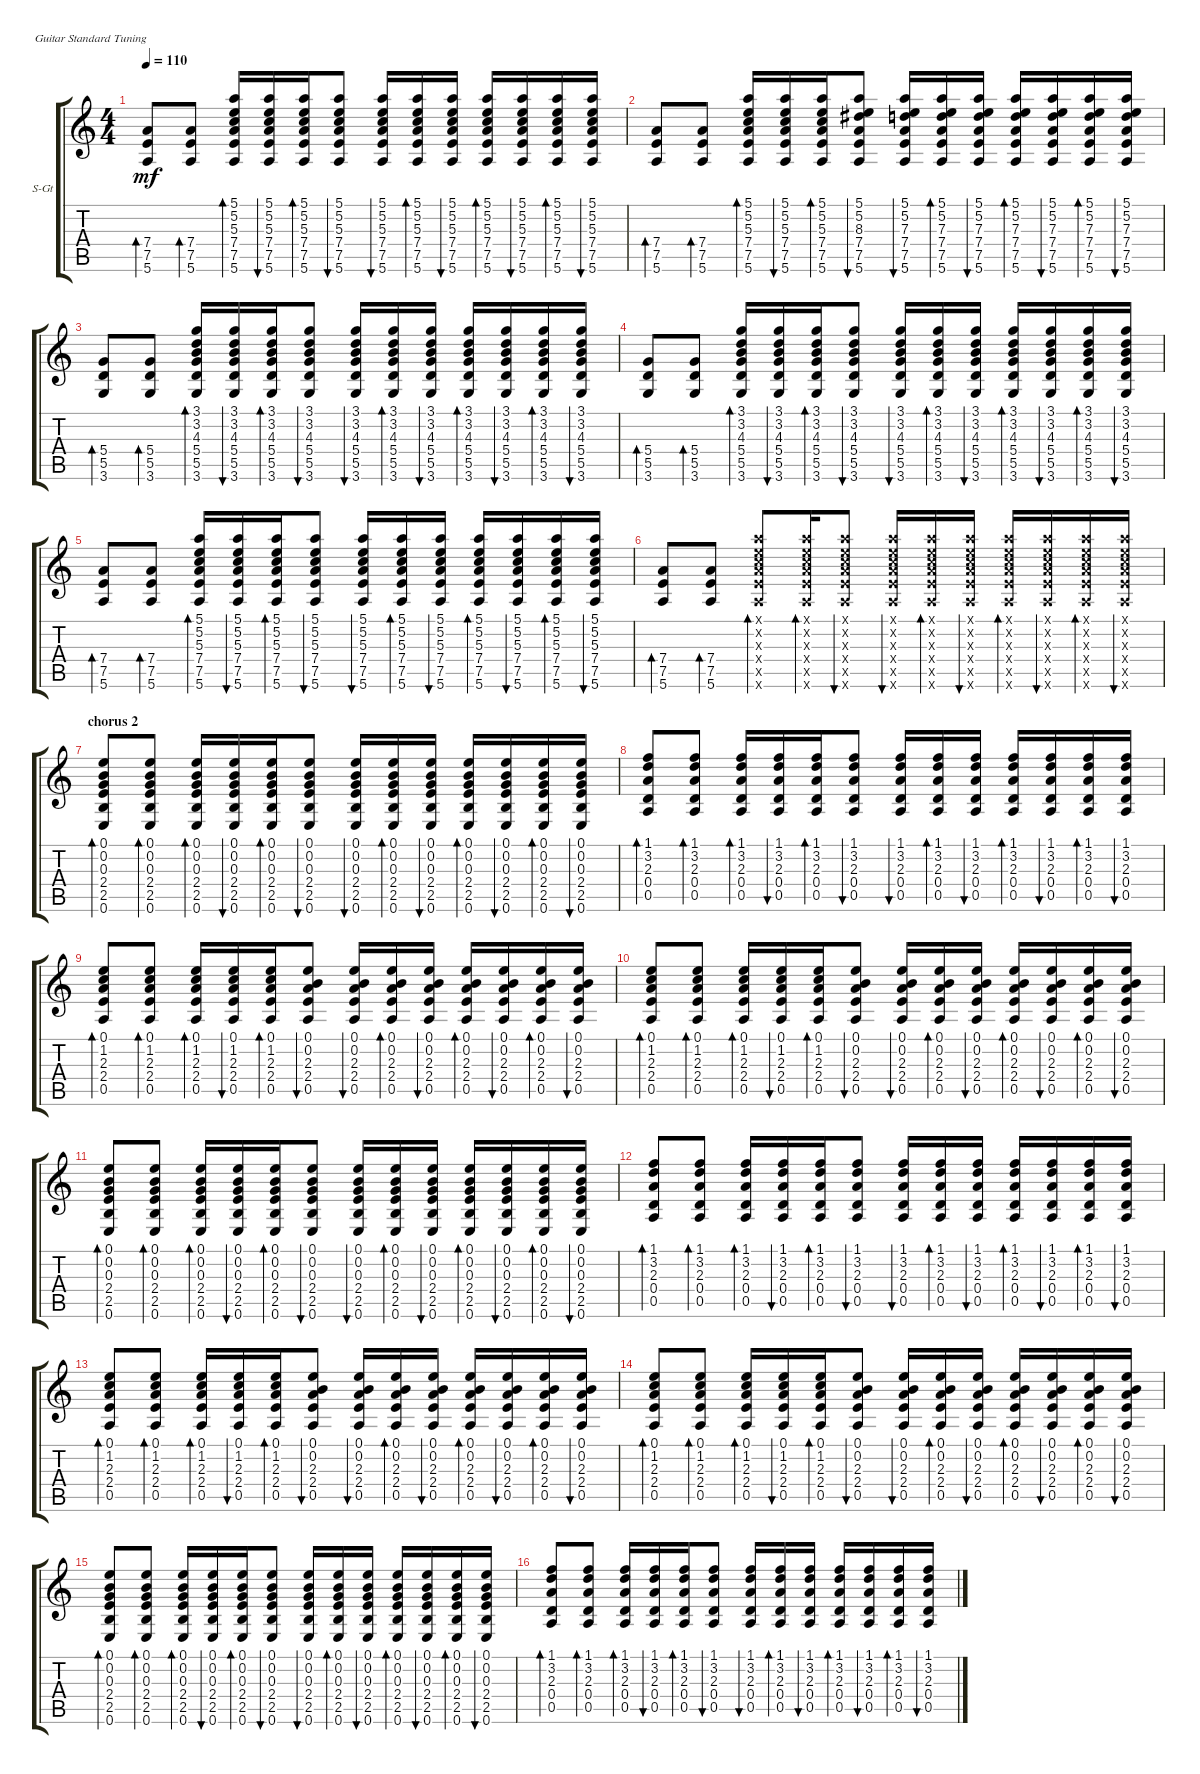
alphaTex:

\defaultSystemsLayout 4
\bracketExtendMode groupsimilarinstruments
\firstSystemTrackNameOrientation horizontal
\otherSystemsTrackNameOrientation horizontal
\track ("Steel Guitar" "S-Gt") {instrument acousticguitarsteel}
\staff {score tabs}
\tuning (E4 B3 G3 D3 A2 E2)
\ts (4 4)
\tempo 110
\clef g2
\ks aminor
(5.6 7.5 7.4).8{bd 30 dy mf} (5.6 7.5 7.4).8{bd 30} (5.6 7.5 7.4 5.3 5.2 5.1).16{bd 30} (5.6 7.5 7.4 5.3 5.2 5.1).16{bu 30} (5.6 7.5 7.4 5.3 5.2 5.1).16{bd 30} (5.6 7.5 7.4 5.3 5.2 5.1).8{bu 30} (5.6 7.5 7.4 5.3 5.2 5.1).16{bu 30} (5.6 7.5 7.4 5.3 5.2 5.1).16{bd 30} (5.6 7.5 7.4 5.3 5.2 5.1).16{bu 30} (5.6 7.5 7.4 5.3 5.2 5.1).16{bd 30} (5.6 7.5 7.4 5.3 5.2 5.1).16{bu 30} (5.6 7.5 7.4 5.3 5.2 5.1).16{bd 30} (5.6 7.5 7.4 5.3 5.2 5.1).16{bu 30} |
(5.6 7.5 7.4).8{bd 30} (5.6 7.5 7.4).8{bd 30} (5.6 7.5 7.4 5.3 5.2 5.1).16{bd 30} (5.6 7.5 7.4 5.3 5.2 5.1).16{bu 30} (5.6 7.5 7.4 5.3 5.2 5.1).16{bd 30} (5.6 7.5 7.4 8.3 5.2 5.1).8{bu 30} (5.6 7.5 7.4 7.3 5.2 5.1).16{bu 30} (5.6 7.5 7.4 7.3 5.2 5.1).16{bd 30} (5.6 7.5 7.4 7.3 5.2 5.1).16{bu 30} (5.6 7.5 7.4 7.3 5.2 5.1).16{bd 30} (5.6 7.5 7.4 7.3 5.2 5.1).16{bu 30} (5.6 7.5 7.4 7.3 5.2 5.1).16{bd 30} (5.6 7.5 7.4 7.3 5.2 5.1).16{bu 30} |
(3.6 5.5 5.4).8{bd 30} (3.6 5.5 5.4).8{bd 30} (3.6 5.5 5.4 4.3 3.2 3.1).16{bd 30} (3.6 5.5 5.4 4.3 3.2 3.1).16{bu 30} (3.6 5.5 5.4 4.3 3.2 3.1).16{bd 30} (3.6 5.5 5.4 4.3 3.2 3.1).8{bu 30} (3.6 5.5 5.4 4.3 3.2 3.1).16{bu 30} (3.6 5.5 5.4 4.3 3.2 3.1).16{bd 30} (3.6 5.5 5.4 4.3 3.2 3.1).16{bu 30} (3.6 5.5 5.4 4.3 3.2 3.1).16{bd 30} (3.6 5.5 5.4 4.3 3.2 3.1).16{bu 30} (3.6 5.5 5.4 4.3 3.2 3.1).16{bd 30} (3.6 5.5 5.4 4.3 3.2 3.1).16{bu 30} |
(3.6 5.5 5.4).8{bd 30} (3.6 5.5 5.4).8{bd 30} (3.6 5.5 5.4 4.3 3.2 3.1).16{bd 30} (3.6 5.5 5.4 4.3 3.2 3.1).16{bu 30} (3.6 5.5 5.4 4.3 3.2 3.1).16{bd 30} (3.6 5.5 5.4 4.3 3.2 3.1).8{bu 30} (3.6 5.5 5.4 4.3 3.2 3.1).16{bu 30} (3.6 5.5 5.4 4.3 3.2 3.1).16{bd 30} (3.6 5.5 5.4 4.3 3.2 3.1).16{bu 30} (3.6 5.5 5.4 4.3 3.2 3.1).16{bd 30} (3.6 5.5 5.4 4.3 3.2 3.1).16{bu 30} (3.6 5.5 5.4 4.3 3.2 3.1).16{bd 30} (3.6 5.5 5.4 4.3 3.2 3.1).16{bu 30} |
(5.6 7.5 7.4).8{bd 30} (5.6 7.5 7.4).8{bd 30} (5.6 7.5 7.4 5.3 5.2 5.1).16{bd 30} (5.6 7.5 7.4 5.3 5.2 5.1).16{bu 30} (5.6 7.5 7.4 5.3 5.2 5.1).16{bd 30} (5.6 7.5 7.4 5.3 5.2 5.1).8{bu 30} (5.6 7.5 7.4 5.3 5.2 5.1).16{bu 30} (5.6 7.5 7.4 5.3 5.2 5.1).16{bd 30} (5.6 7.5 7.4 5.3 5.2 5.1).16{bu 30} (5.6 7.5 7.4 5.3 5.2 5.1).16{bd 30} (5.6 7.5 7.4 5.3 5.2 5.1).16{bu 30} (5.6 7.5 7.4 5.3 5.2 5.1).16{bd 30} (5.6 7.5 7.4 5.3 5.2 5.1).16{bu 30} |
(5.6 7.5 7.4).8{bd 30} (5.6 7.5 7.4).8{bd 30} (5.6{x} 7.5{x} 7.4{x} 5.3{x} 5.2{x} 5.1{x}).8{bd 30} (5.6{x} 7.5{x} 7.4{x} 5.3{x} 5.2{x} 5.1{x}).16{bd 30} (5.6{x} 7.5{x} 7.4{x} 5.3{x} 5.2{x} 5.1{x}).8{bu 30} (5.6{x} 7.5{x} 7.4{x} 5.3{x} 5.2{x} 5.1{x}).16{bu 30} (5.6{x} 7.5{x} 7.4{x} 5.3{x} 5.2{x} 5.1{x}).16{bd 30} (5.6{x} 7.5{x} 7.4{x} 5.3{x} 5.2{x} 5.1{x}).16{bu 30} (5.6{x} 7.5{x} 7.4{x} 5.3{x} 5.2{x} 5.1{x}).16{bd 30} (5.6{x} 7.5{x} 7.4{x} 5.3{x} 5.2{x} 5.1{x}).16{bu 30} (5.6{x} 7.5{x} 7.4{x} 5.3{x} 5.2{x} 5.1{x}).16{bd 30} (5.6{x} 7.5{x} 7.4{x} 5.3{x} 5.2{x} 5.1{x}).16{bu 30} |
\section ("" "chorus 2")
(0.6 2.5 2.4 0.3 0.2 0.1).8{bd 30} (0.6 2.5 2.4 0.3 0.2 0.1).8{bd 30} (0.6 2.5 2.4 0.3 0.2 0.1).16{bd 30} (0.6 2.5 2.4 0.3 0.2 0.1).16{bu 30} (0.6 2.5 2.4 0.3 0.2 0.1).16{bd 30} (0.6 2.5 2.4 0.3 0.2 0.1).8{bu 30} (0.6 2.5 2.4 0.3 0.2 0.1).16{bu 30} (0.6 2.5 2.4 0.3 0.2 0.1).16{bd 30} (0.6 2.5 2.4 0.3 0.2 0.1).16{bu 30} (0.6 2.5 2.4 0.3 0.2 0.1).16{bd 30} (0.6 2.5 2.4 0.3 0.2 0.1).16{bu 30} (0.6 2.5 2.4 0.3 0.2 0.1).16{bd 30} (0.6 2.5 2.4 0.3 0.2 0.1).16{bu 30} |
(0.5 0.4 2.3 3.2 1.1).8{bd 30} (0.5 0.4 2.3 3.2 1.1).8{bd 30} (0.5 0.4 2.3 3.2 1.1).16{bd 30} (0.5 0.4 2.3 3.2 1.1).16{bu 30} (0.5 0.4 2.3 3.2 1.1).16{bd 30} (0.5 0.4 2.3 3.2 1.1).8{bu 30} (0.5 0.4 2.3 3.2 1.1).16{bu 30} (0.5 0.4 2.3 3.2 1.1).16{bd 30} (0.5 0.4 2.3 3.2 1.1).16{bu 30} (0.5 0.4 2.3 3.2 1.1).16{bd 30} (0.5 0.4 2.3 3.2 1.1).16{bu 30} (0.5 0.4 2.3 3.2 1.1).16{bd 30} (0.5 0.4 2.3 3.2 1.1).16{bu 30} |
(0.5 2.4 2.3 1.2 0.1).8{bd 30} (0.5 2.4 2.3 1.2 0.1).8{bd 30} (0.5 2.4 2.3 1.2 0.1).16{bd 30} (0.5 2.4 2.3 1.2 0.1).16{bu 30} (0.5 2.4 2.3 1.2 0.1).16{bd 30} (0.5 2.4 2.3 0.2 0.1).8{bu 30} (0.5 2.4 2.3 0.2 0.1).16{bu 30} (0.5 2.4 2.3 0.2 0.1).16{bd 30} (0.5 2.4 2.3 0.2 0.1).16{bu 30} (0.5 2.4 2.3 0.2 0.1).16{bd 30} (0.5 2.4 2.3 0.2 0.1).16{bu 30} (0.5 2.4 2.3 0.2 0.1).16{bd 30} (0.5 2.4 2.3 0.2 0.1).16{bu 30} |
(0.5 2.4 2.3 1.2 0.1).8{bd 30} (0.5 2.4 2.3 1.2 0.1).8{bd 30} (0.5 2.4 2.3 1.2 0.1).16{bd 30} (0.5 2.4 2.3 1.2 0.1).16{bu 30} (0.5 2.4 2.3 1.2 0.1).16{bd 30} (0.5 2.4 2.3 0.2 0.1).8{bu 30} (0.5 2.4 2.3 0.2 0.1).16{bu 30} (0.5 2.4 2.3 0.2 0.1).16{bd 30} (0.5 2.4 2.3 0.2 0.1).16{bu 30} (0.5 2.4 2.3 0.2 0.1).16{bd 30} (0.5 2.4 2.3 0.2 0.1).16{bu 30} (0.5 2.4 2.3 0.2 0.1).16{bd 30} (0.5 2.4 2.3 0.2 0.1).16{bu 30} |
(0.6 2.5 2.4 0.3 0.2 0.1).8{bd 30} (0.6 2.5 2.4 0.3 0.2 0.1).8{bd 30} (0.6 2.5 2.4 0.3 0.2 0.1).16{bd 30} (0.6 2.5 2.4 0.3 0.2 0.1).16{bu 30} (0.6 2.5 2.4 0.3 0.2 0.1).16{bd 30} (0.6 2.5 2.4 0.3 0.2 0.1).8{bu 30} (0.6 2.5 2.4 0.3 0.2 0.1).16{bu 30} (0.6 2.5 2.4 0.3 0.2 0.1).16{bd 30} (0.6 2.5 2.4 0.3 0.2 0.1).16{bu 30} (0.6 2.5 2.4 0.3 0.2 0.1).16{bd 30} (0.6 2.5 2.4 0.3 0.2 0.1).16{bu 30} (0.6 2.5 2.4 0.3 0.2 0.1).16{bd 30} (0.6 2.5 2.4 0.3 0.2 0.1).16{bu 30} |
(0.5 0.4 2.3 3.2 1.1).8{bd 30} (0.5 0.4 2.3 3.2 1.1).8{bd 30} (0.5 0.4 2.3 3.2 1.1).16{bd 30} (0.5 0.4 2.3 3.2 1.1).16{bu 30} (0.5 0.4 2.3 3.2 1.1).16{bd 30} (0.5 0.4 2.3 3.2 1.1).8{bu 30} (0.5 0.4 2.3 3.2 1.1).16{bu 30} (0.5 0.4 2.3 3.2 1.1).16{bd 30} (0.5 0.4 2.3 3.2 1.1).16{bu 30} (0.5 0.4 2.3 3.2 1.1).16{bd 30} (0.5 0.4 2.3 3.2 1.1).16{bu 30} (0.5 0.4 2.3 3.2 1.1).16{bd 30} (0.5 0.4 2.3 3.2 1.1).16{bu 30} |
(0.5 2.4 2.3 1.2 0.1).8{bd 30} (0.5 2.4 2.3 1.2 0.1).8{bd 30} (0.5 2.4 2.3 1.2 0.1).16{bd 30} (0.5 2.4 2.3 1.2 0.1).16{bu 30} (0.5 2.4 2.3 1.2 0.1).16{bd 30} (0.5 2.4 2.3 0.2 0.1).8{bu 30} (0.5 2.4 2.3 0.2 0.1).16{bu 30} (0.5 2.4 2.3 0.2 0.1).16{bd 30} (0.5 2.4 2.3 0.2 0.1).16{bu 30} (0.5 2.4 2.3 0.2 0.1).16{bd 30} (0.5 2.4 2.3 0.2 0.1).16{bu 30} (0.5 2.4 2.3 0.2 0.1).16{bd 30} (0.5 2.4 2.3 0.2 0.1).16{bu 30} |
(0.5 2.4 2.3 1.2 0.1).8{bd 30} (0.5 2.4 2.3 1.2 0.1).8{bd 30} (0.5 2.4 2.3 1.2 0.1).16{bd 30} (0.5 2.4 2.3 1.2 0.1).16{bu 30} (0.5 2.4 2.3 1.2 0.1).16{bd 30} (0.5 2.4 2.3 0.2 0.1).8{bu 30} (0.5 2.4 2.3 0.2 0.1).16{bu 30} (0.5 2.4 2.3 0.2 0.1).16{bd 30} (0.5 2.4 2.3 0.2 0.1).16{bu 30} (0.5 2.4 2.3 0.2 0.1).16{bd 30} (0.5 2.4 2.3 0.2 0.1).16{bu 30} (0.5 2.4 2.3 0.2 0.1).16{bd 30} (0.5 2.4 2.3 0.2 0.1).16{bu 30} |
(0.6 2.5 2.4 0.3 0.2 0.1).8{bd 30} (0.6 2.5 2.4 0.3 0.2 0.1).8{bd 30} (0.6 2.5 2.4 0.3 0.2 0.1).16{bd 30} (0.6 2.5 2.4 0.3 0.2 0.1).16{bu 30} (0.6 2.5 2.4 0.3 0.2 0.1).16{bd 30} (0.6 2.5 2.4 0.3 0.2 0.1).8{bu 30} (0.6 2.5 2.4 0.3 0.2 0.1).16{bu 30} (0.6 2.5 2.4 0.3 0.2 0.1).16{bd 30} (0.6 2.5 2.4 0.3 0.2 0.1).16{bu 30} (0.6 2.5 2.4 0.3 0.2 0.1).16{bd 30} (0.6 2.5 2.4 0.3 0.2 0.1).16{bu 30} (0.6 2.5 2.4 0.3 0.2 0.1).16{bd 30} (0.6 2.5 2.4 0.3 0.2 0.1).16{bu 30} |
(0.5 0.4 2.3 3.2 1.1).8{bd 30} (0.5 0.4 2.3 3.2 1.1).8{bd 30} (0.5 0.4 2.3 3.2 1.1).16{bd 30} (0.5 0.4 2.3 3.2 1.1).16{bu 30} (0.5 0.4 2.3 3.2 1.1).16{bd 30} (0.5 0.4 2.3 3.2 1.1).8{bu 30} (0.5 0.4 2.3 3.2 1.1).16{bu 30} (0.5 0.4 2.3 3.2 1.1).16{bd 30} (0.5 0.4 2.3 3.2 1.1).16{bu 30} (0.5 0.4 2.3 3.2 1.1).16{bd 30} (0.5 0.4 2.3 3.2 1.1).16{bu 30} (0.5 0.4 2.3 3.2 1.1).16{bd 30} (0.5 0.4 2.3 3.2 1.1).16{bu 30}
